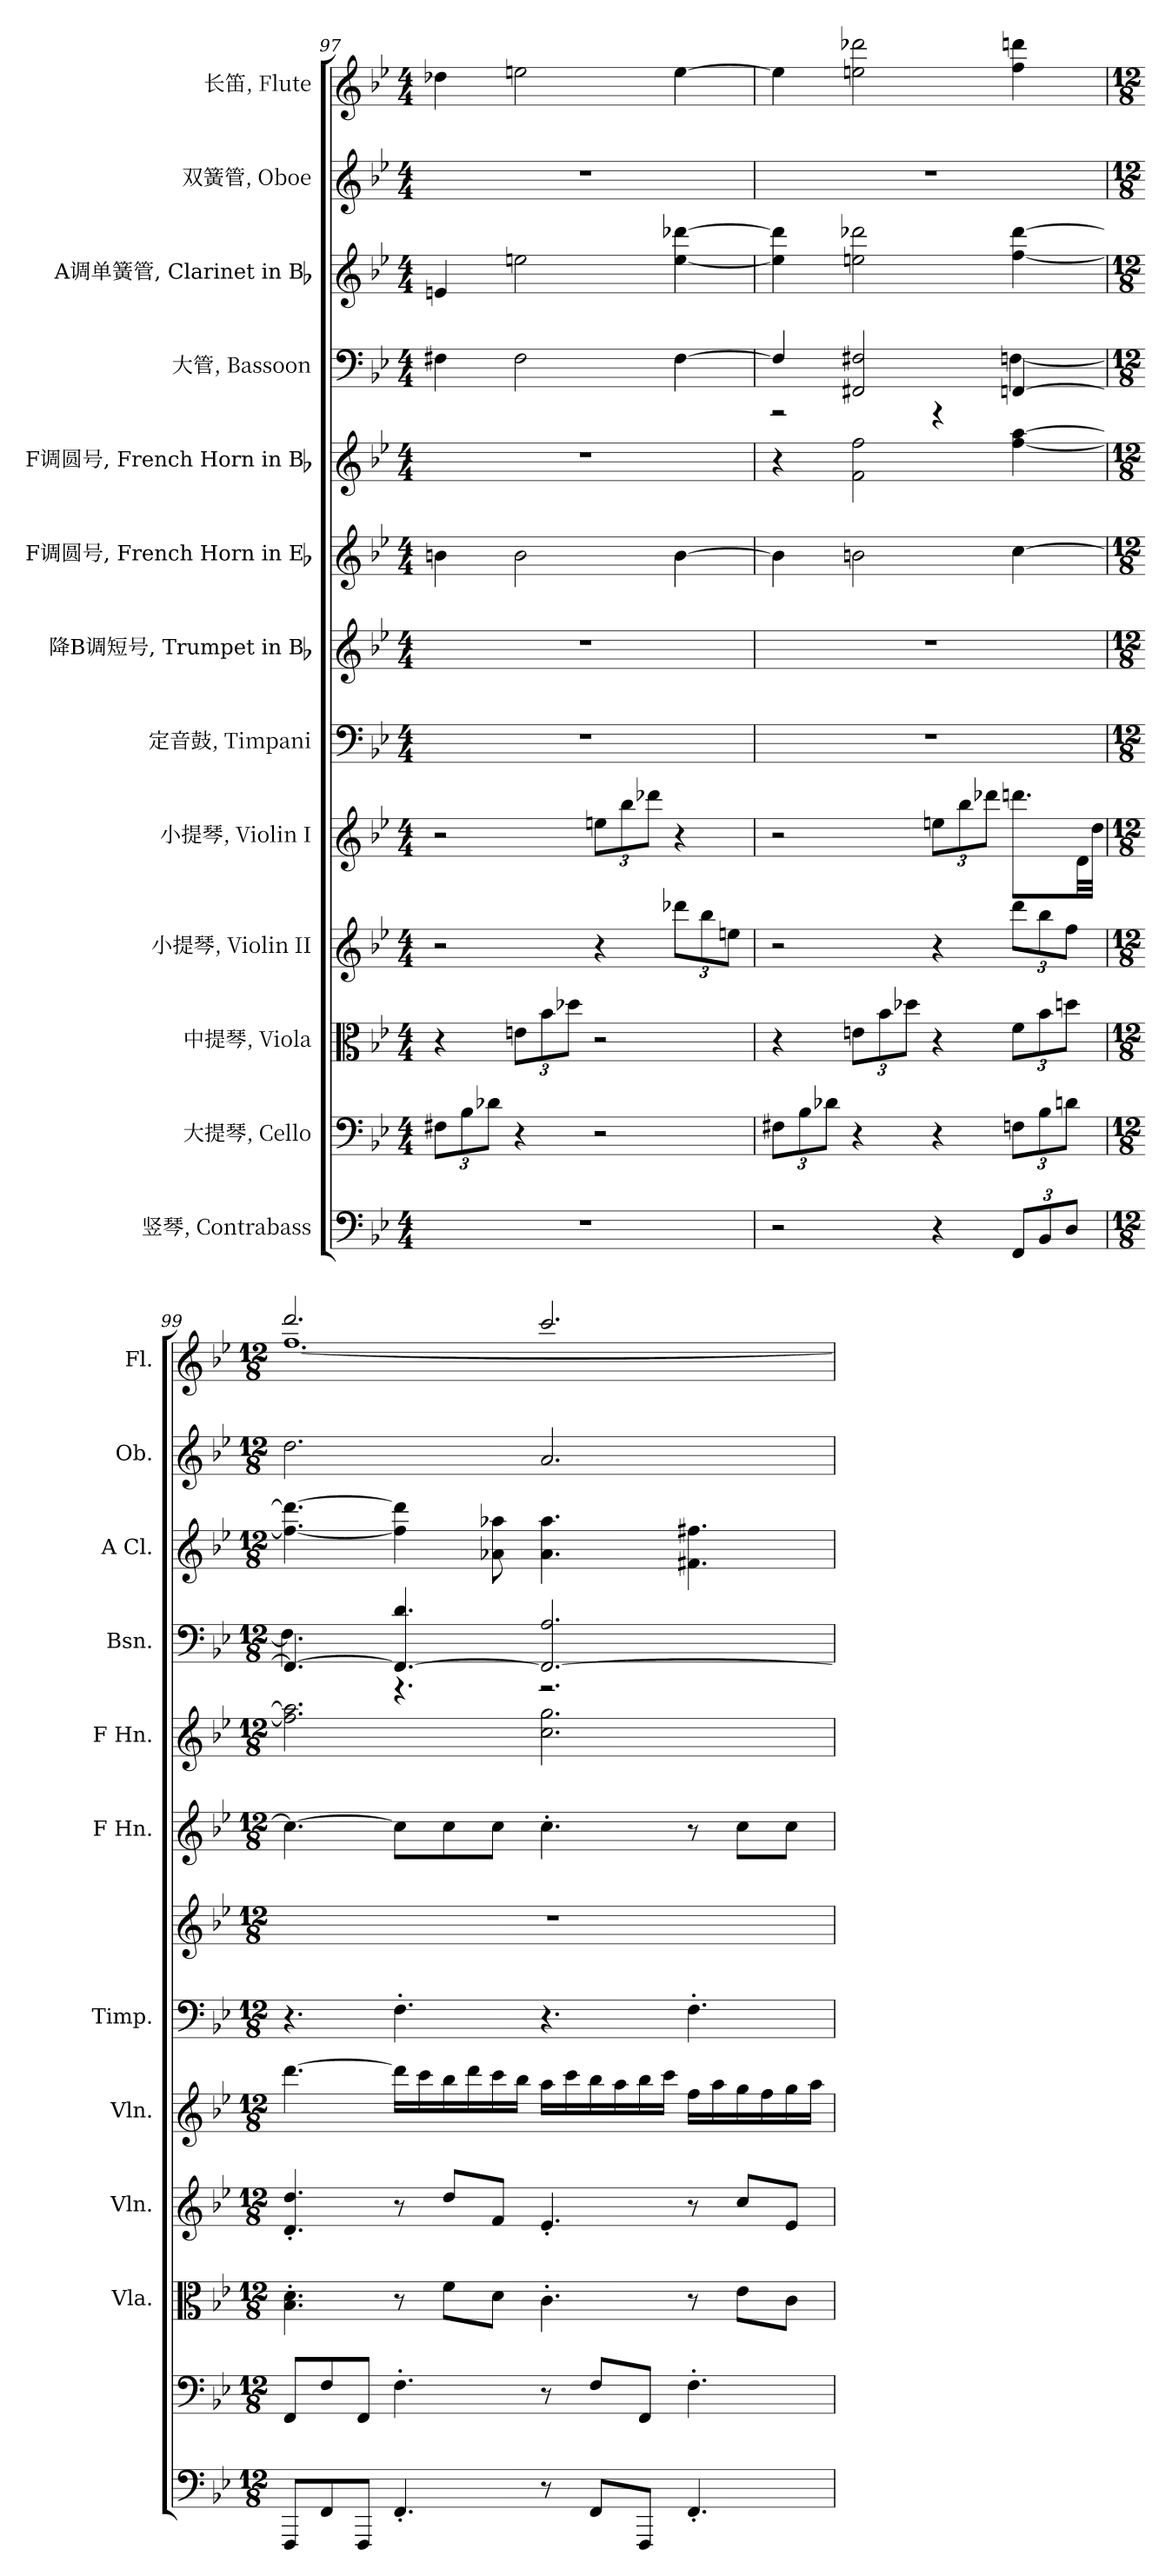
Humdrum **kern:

**kern	**kern	**kern	**kern	**kern	**kern	**kern	**kern	**kern	**kern	**kern	**kern	**kern
*part13	*part12	*part11	*part10	*part9	*part8	*part7	*part6	*part5	*part4	*part3	*part2	*part1
*staff13	*staff12	*staff11	*staff10	*staff9	*staff8	*staff7	*staff6	*staff5	*staff4	*staff3	*staff2	*staff1
*I"竖琴, Contrabass	*I"大提琴, Cello	*I"中提琴, Viola	*I"小提琴, Violin II	*I"小提琴, Violin I	*I"定音鼓, Timpani	*I"降B调短号, Trumpet in B-flat	*I"F调圆号, French Horn in E-flat	*I"F调圆号, French Horn in B-flat	*I"大管, Bassoon	*I"A调单簧管, Clarinet in B-flat	*I"双簧管, Oboe	*I"长笛, Flute
*	*	*I'Vla.	*I'Vln.	*I'Vln.	*I'Timp.	*	*I'F Hn.	*I'F Hn.	*I'Bsn.	*I'A Cl.	*I'Ob.	*I'Fl.
*clefF4	*clefF4	*clefC3	*clefG2	*clefG2	*clefF4	*clefG2	*clefG2	*clefG2	*clefF4	*clefG2	*clefG2	*clefG2
*	*	*	*	*	*	*ITrd1c2	*ITrd4c7	*ITrd4c7	*	*ITrd2c3	*	*
*k[b-e-]	*k[b-e-]	*k[b-e-]	*k[b-e-]	*k[b-e-]	*k[b-e-]	*k[b-e-a-d-]	*k[b-e-a-]	*k[b-e-a-]	*k[b-e-]	*k[f#]	*k[b-e-]	*k[b-e-]
*M4/4	*M4/4	*M4/4	*M4/4	*M4/4	*M4/4	*M4/4	*M4/4	*M4/4	*M4/4	*M4/4	*M4/4	*M4/4
*	*Xbrackettup	*	*	*	*	*	*	*	*	*	*	*
=97	=97	=97	=97	=97	=97	=97	=97	=97	=97	=97	=97	=97
1r	12F#X\L	4r	2r	2r	1r	1r	4en\	1r	4F#X\	4c#X/	1r	4dd-X\
.	12B-\	.	.	.	.	.	.	.	.	.	.	.
.	12d-X\J	.	.	.	.	.	.	.	.	.	.	.
*	*	*Xbrackettup	*	*	*	*	*	*	*	*	*	*
.	4r	12en\L	.	.	.	.	2e\	.	2F#\	2cc#X\	.	2een\
.	.	12b-\	.	.	.	.	.	.	.	.	.	.
.	.	12dd-X\J	.	.	.	.	.	.	.	.	.	.
*	*	*	*	*Xbrackettup	*	*	*	*	*	*	*	*
.	2r	2r	4r	12een\L	.	.	.	.	.	.	.	.
.	.	.	.	12bb-\	.	.	.	.	.	.	.	.
.	.	.	.	12ddd-X\J	.	.	.	.	.	.	.	.
*	*	*	*Xbrackettup	*	*	*	*	*	*	*	*	*
.	.	.	12ddd-X\L	4r	.	.	[4e\	.	[4F#\	[4cc#\ [4bb-X\	.	[4ee\
.	.	.	12bb-\	.	.	.	.	.	.	.	.	.
.	.	.	12een\J	.	.	.	.	.	.	.	.	.
!!LO:PB:g=z
=98	=98	=98	=98	=98	=98	=98	=98	=98	=98	=98	=98	=98
*	*	*	*	*	*	*	*	*	*^	*	*	*
2r	12F#X\L	4r	2r	2r	1r	1r	4e\]	4r	4F#/]	2r	4cc#\] 4bb-\]	1r	4ee\]
.	12B-\	.	.	.	.	.	.	.	.	.	.	.	.
.	12d-X\J	.	.	.	.	.	.	.	.	.	.	.	.
.	4r	12en\L	.	.	.	.	2en\	2B-\ 2b-\	2FF#X/ 2F#X/	.	2cc#X\ 2bb-X\	.	2een\ 2ddd-X\
.	.	12b-\	.	.	.	.	.	.	.	.	.	.	.
.	.	12dd-X\J	.	.	.	.	.	.	.	.	.	.	.
4r	4r	4r	4r	12een\L	.	.	.	.	.	4r	.	.	.
.	.	.	.	12bb-\	.	.	.	.	.	.	.	.	.
.	.	.	.	12ddd-X\J	.	.	.	.	.	.	.	.	.
*Xbrackettup	*	*	*	*	*	*	*	*	*	*	*	*	*
12FF/L	12Fn\L	12f\L	12ddd\L	8.dddn\L	.	.	[4f\	[4b-\ [4dd\	[4FFn/	[4Fn\	[4dd\ [4bb-\	.	4ff\ 4dddn\
12BB-/	12B-\	12b-\	12bb-\	.	.	.	.	.	.	.	.	.	.
12D/J	12dn\J	12ddn\J	12ff\J	.	.	.	.	.	.	.	.	.	.
.	.	.	.	32d\LL	.	.	.	.	.	.	.	.	.
.	.	.	.	32dd\JJJ	.	.	.	.	.	.	.	.	.
!!LO:PB:g=z
=99	=99	=99	=99	=99	=99	=99	=99	=99	=99	=99	=99	=99	=99
*M12/8	*M12/8	*M12/8	*M12/8	*M12/8	*M12/8	*M12/8	*M12/8	*M12/8	*M12/8	*	*M12/8	*M12/8	*M12/8
*	*	*	*	*	*	*	*	*	*	*	*	*	*^
8FFF/L	8FF/L	4.B-\' 4.d\'	4.d/' 4.dd/'	[4.ddd\	4.r	1.r	4.f\_	2.b-\] 2.dd\]	4.FF/_	4.F\]	4.dd\_ 4.bb-\_	2.dd\	2.ddd/	[1.ff
8FF/	8F/	.	.	.	.	.	.	.	.	.	.	.	.	.
8FFF/J	8FF/J	.	.	.	.	.	.	.	.	.	.	.	.	.
4.FF'/	4.F'\	8r	8r	16ddd\LL]	4.F'\	.	8f\L]	.	4.FF/_ 4.d/	4.r	4dd\] 4bb-\]	.	.	.
.	.	.	.	16ccc\	.	.	.	.	.	.	.	.	.	.
.	.	8f\L	8dd/L	16bb-\	.	.	8f\	.	.	.	.	.	.	.
.	.	.	.	16ddd\	.	.	.	.	.	.	.	.	.	.
.	.	8d\J	8f/J	16ccc\	.	.	8f\J	.	.	.	8fn\ 8ffn\	.	.	.
.	.	.	.	16bb-\JJ	.	.	.	.	.	.	.	.	.	.
8r	8r	4.c'\	4.e-'/	16aa\LL	4.r	.	4.f'\	2.f\ 2.cc\	2.FF/_ 2.A/	2.r	4.f\ 4.ff\	2.a/	2.ccc/	.
.	.	.	.	16ccc\	.	.	.	.	.	.	.	.	.	.
8FF/L	8F/L	.	.	16bb-\	.	.	.	.	.	.	.	.	.	.
.	.	.	.	16aa\	.	.	.	.	.	.	.	.	.	.
8FFF/J	8FF/J	.	.	16bb-\	.	.	.	.	.	.	.	.	.	.
.	.	.	.	16ccc\JJ	.	.	.	.	.	.	.	.	.	.
4.FF'/	4.F'\	8r	8r	16ff\LL	4.F'\	.	8r	.	.	.	4.d#X\ 4.dd#X\	.	.	.
.	.	.	.	16aa\	.	.	.	.	.	.	.	.	.	.
.	.	8e-\L	8cc/L	16gg\	.	.	8f\L	.	.	.	.	.	.	.
.	.	.	.	16ff\	.	.	.	.	.	.	.	.	.	.
.	.	8c\J	8e-/J	16gg\	.	.	8f\J	.	.	.	.	.	.	.
.	.	.	.	16aa\JJ	.	.	.	.	.	.	.	.	.	.
*	*	*	*	*	*	*	*	*	*v	*v	*	*	*v	*v
=	=	=	=	=	=	=	=	=	=	=	=	=
*-	*-	*-	*-	*-	*-	*-	*-	*-	*-	*-	*-	*-
